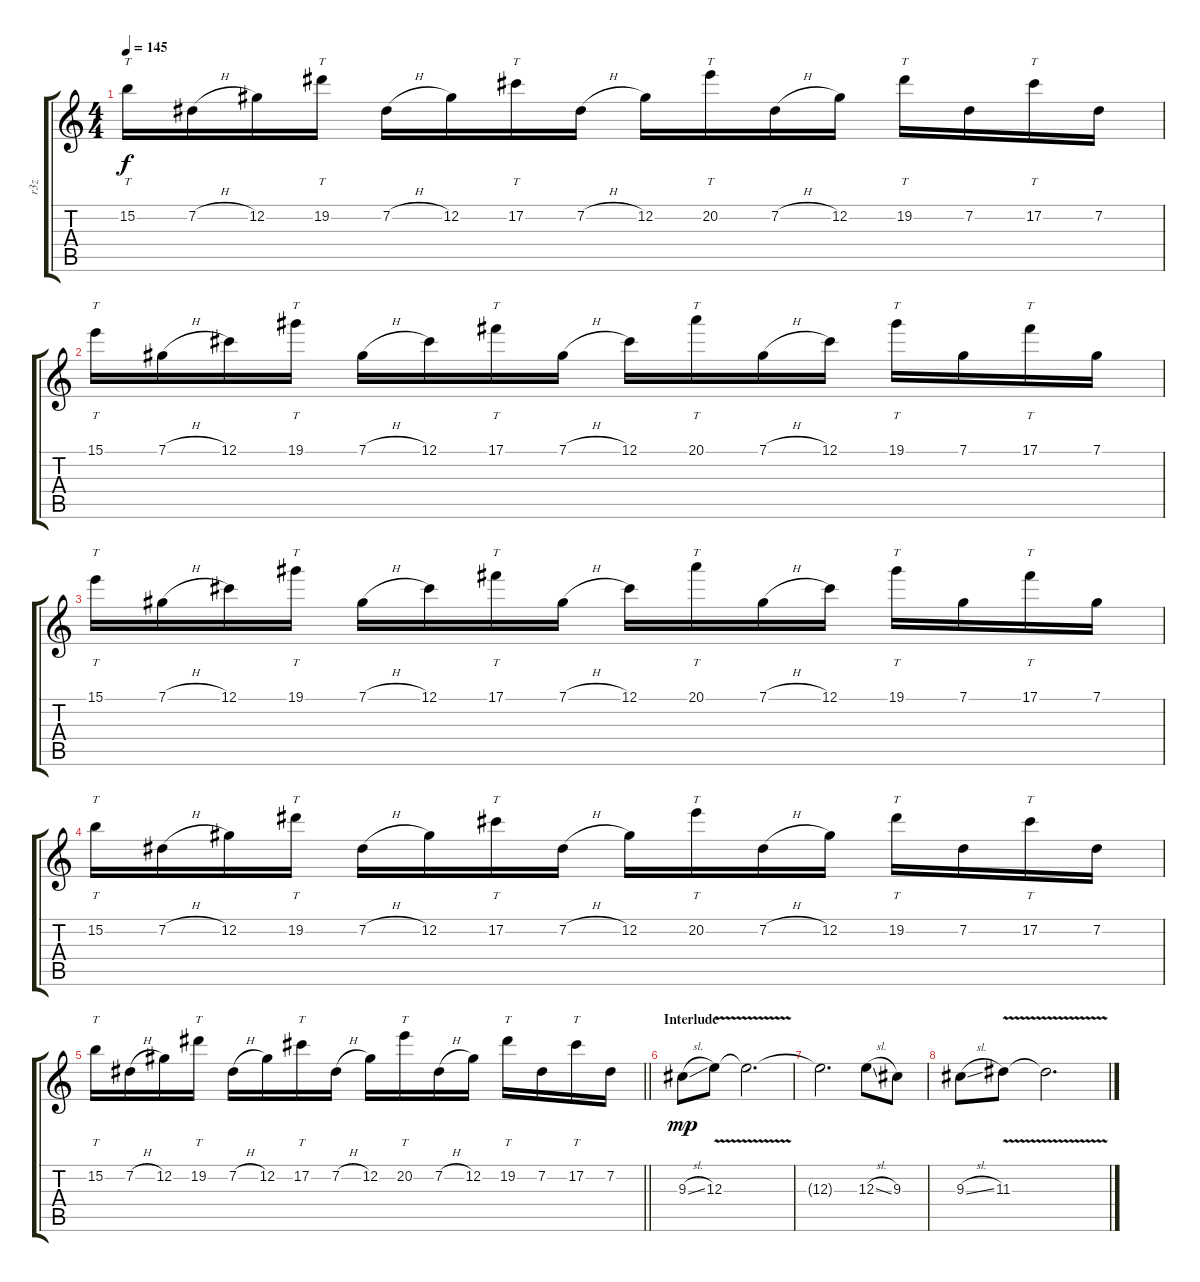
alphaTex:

\track ("r3z" "r3z") {instrument overdrivenguitar}
\staff {score tabs}
\tuning (Db4 Ab3 E3 B2 Gb2 B1) {hide}
\ts (4 4)
\tempo 145
\clef g2
\ks c
15.2.16{tt dy f} 7.2{h}.16 12.2.16 19.2.16{tt} 7.2{h}.16 12.2.16 17.2.16{tt} 7.2{h}.16 12.2.16 20.2.16{tt} 7.2{h}.16 12.2.16 19.2.16{tt} 7.2.16 17.2.16{tt} 7.2.16 |
15.1.16{tt} 7.1{h}.16 12.1.16 19.1.16{tt} 7.1{h}.16 12.1.16 17.1.16{tt} 7.1{h}.16 12.1.16 20.1.16{tt} 7.1{h}.16 12.1.16 19.1.16{tt} 7.1.16 17.1.16{tt} 7.1.16 |
15.1.16{tt} 7.1{h}.16 12.1.16 19.1.16{tt} 7.1{h}.16 12.1.16 17.1.16{tt} 7.1{h}.16 12.1.16 20.1.16{tt} 7.1{h}.16 12.1.16 19.1.16{tt} 7.1.16 17.1.16{tt} 7.1.16 |
15.2.16{tt} 7.2{h}.16 12.2.16 19.2.16{tt} 7.2{h}.16 12.2.16 17.2.16{tt} 7.2{h}.16 12.2.16 20.2.16{tt} 7.2{h}.16 12.2.16 19.2.16{tt} 7.2.16 17.2.16{tt} 7.2.16 |
\barLineRight lightlight
15.2.16{tt} 7.2{h}.16 12.2.16 19.2.16{tt} 7.2{h}.16 12.2.16 17.2.16{tt} 7.2{h}.16 12.2.16 20.2.16{tt} 7.2{h}.16 12.2.16 19.2.16{tt} 7.2.16 17.2.16{tt} 7.2.16 |
\section ("" "Interlude")
9.3{sl}.8{dy mp volume 16 balance 8 instrument overdrivenguitar} 12.3{v}.8 12.3{t}.2{d} |
12.3{t}.2{d} 12.3{sl}.8 9.3.8 |
9.3{sl}.8 11.3{v}.8 11.3{t}.2{d}
